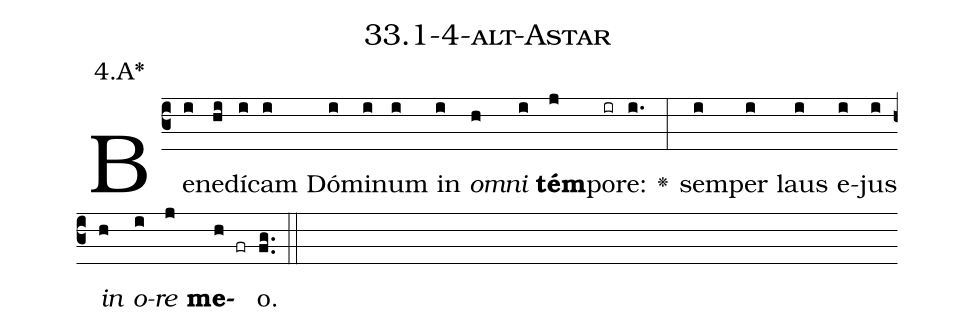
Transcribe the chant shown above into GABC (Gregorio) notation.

name: 33.1-4-alt-Astar;
annotation: 4.A*;
%%
(c3)Be(i)ne(hi)dí(i)cam(i) Dó(i)mi(i)num(i) in(i) <i>om</i>(h)<i>ni</i>(i) <b>tém</b>(j)po(ir)re:(i.) <v>\greheightstar</v>(:) sem(i)per(i) laus(i) e(i)jus(i) <i>in</i>(h) <i>o</i>(i)<i>re</i>(j) <b>me</b>(h fr)o.(fg..) (::)


%E(i) u(h) o(i) u(j) a(h) e.(fg..) (::)
